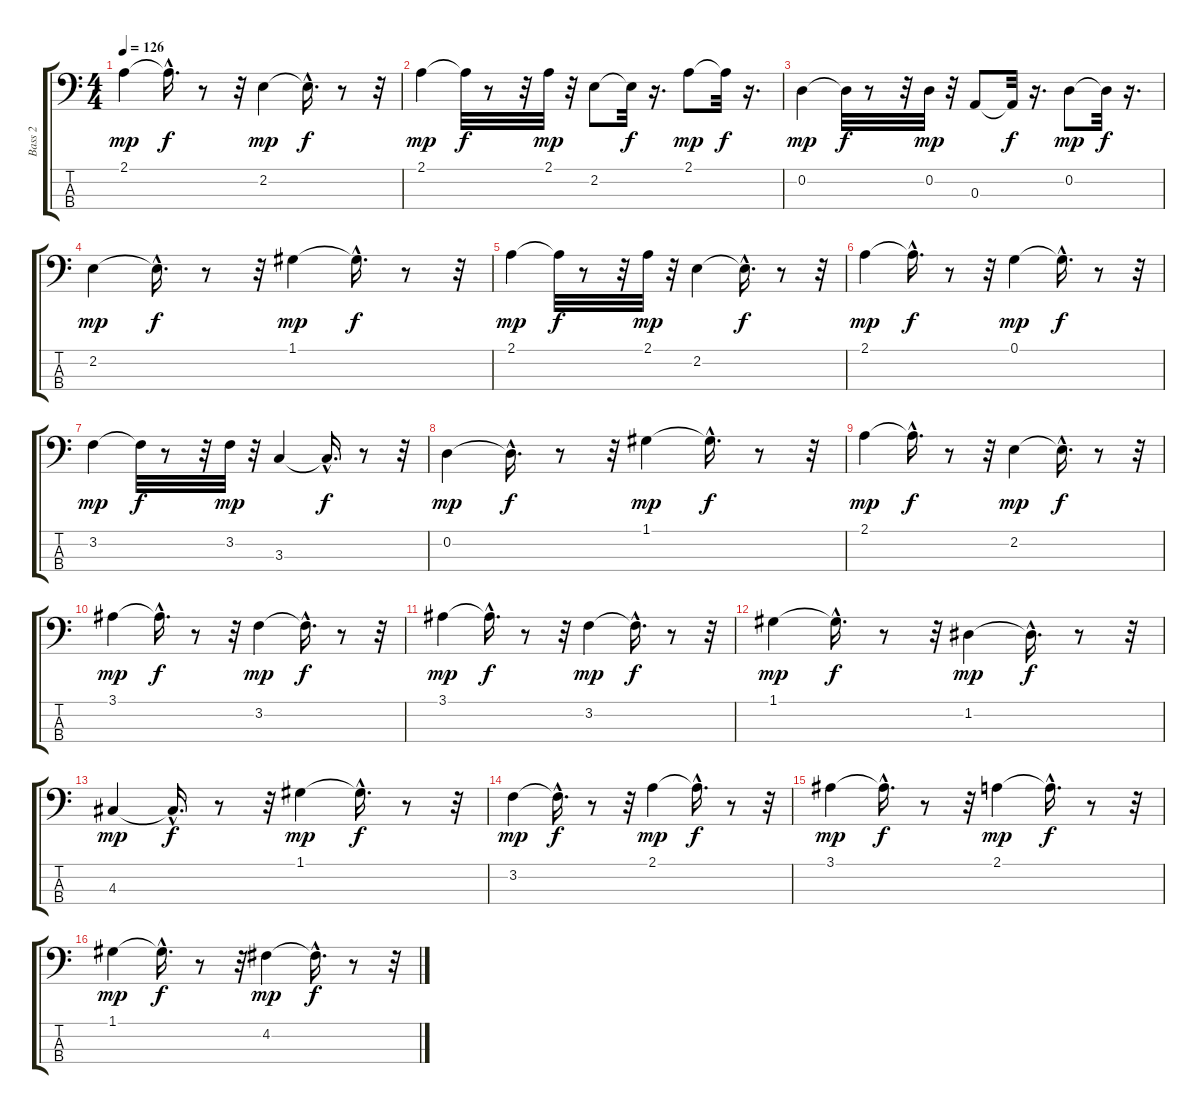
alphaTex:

\track ("Bass 2" "Bass 2") {instrument fretlessbass}
\staff {score tabs}
\tuning (G2 D2 A1 E1) {hide}
\ts (4 4)
\tempo 126
\clef f4
\ks c
2.1.4{dy mp} 2.1{hac t}.16{d dy f} r.8 r.32 2.2.4{dy mp} 2.2{hac t}.16{d dy f} r.8 r.32 |
2.1.4{dy mp} 2.1{t}.32{dy f} r.8 r.32 2.1.32{dy mp} r.32 2.2.8 2.2{t}.32{dy f} r.16{d} 2.1.8{dy mp} 2.1{t}.32{dy f} r.16{d} |
0.2.4{dy mp} 0.2{t}.32{dy f} r.8 r.32 0.2.32{dy mp} r.32 0.3.8 0.3{t}.32{dy f} r.16{d} 0.2.8{dy mp} 0.2{t}.32{dy f} r.16{d} |
2.2.4{dy mp} 2.2{hac t}.16{d dy f} r.8 r.32 1.1.4{dy mp} 1.1{hac t}.16{d dy f} r.8 r.32 |
2.1.4{dy mp} 2.1{t}.32{dy f} r.8 r.32 2.1.32{dy mp} r.32 2.2.4 2.2{hac t}.16{d dy f} r.8 r.32 |
2.1.4{dy mp} 2.1{hac t}.16{d dy f} r.8 r.32 0.1.4{dy mp} 0.1{hac t}.16{d dy f} r.8 r.32 |
3.2.4{dy mp} 3.2{t}.32{dy f} r.8 r.32 3.2.32{dy mp} r.32 3.3.4 3.3{hac t}.16{d dy f} r.8 r.32 |
0.2.4{dy mp} 0.2{hac t}.16{d dy f} r.8 r.32 1.1.4{dy mp} 1.1{hac t}.16{d dy f} r.8 r.32 |
2.1.4{dy mp} 2.1{hac t}.16{d dy f} r.8 r.32 2.2.4{dy mp} 2.2{hac t}.16{d dy f} r.8 r.32 |
3.1.4{dy mp} 3.1{hac t}.16{d dy f} r.8 r.32 3.2.4{dy mp} 3.2{hac t}.16{d dy f} r.8 r.32 |
3.1.4{dy mp} 3.1{hac t}.16{d dy f} r.8 r.32 3.2.4{dy mp} 3.2{hac t}.16{d dy f} r.8 r.32 |
1.1.4{dy mp} 1.1{hac t}.16{d dy f} r.8 r.32 1.2.4{dy mp} 1.2{hac t}.16{d dy f} r.8 r.32 |
4.3.4{dy mp} 4.3{hac t}.16{d dy f} r.8 r.32 1.1.4{dy mp} 1.1{hac t}.16{d dy f} r.8 r.32 |
3.2.4{dy mp} 3.2{hac t}.16{d dy f} r.8 r.32 2.1.4{dy mp} 2.1{hac t}.16{d dy f} r.8 r.32 |
3.1.4{dy mp} 3.1{hac t}.16{d dy f} r.8 r.32 2.1.4{dy mp} 2.1{hac t}.16{d dy f} r.8 r.32 |
1.1.4{dy mp} 1.1{hac t}.16{d dy f} r.8 r.32 4.2.4{dy mp} 4.2{hac t}.16{d dy f} r.8 r.32
